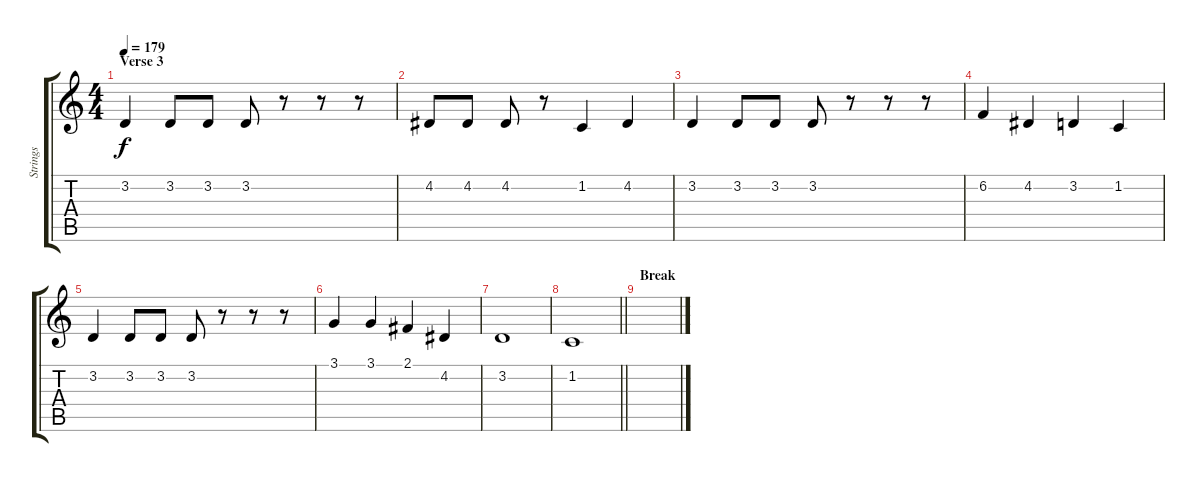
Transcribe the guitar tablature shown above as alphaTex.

\track ("Strings" "Strings") {instrument stringensemble1}
\staff {score tabs}
\tuning (E4 B3 G3 D3 A2 E2) {hide}
\ts (4 4)
\section ("" "Verse 3")
\tempo 179
\clef g2
\ks c
3.2.4{dy f} 3.2.8 3.2.8 3.2.8 r.8 r.8 r.8 |
4.2.8 4.2.8 4.2.8 r.8 1.2.4 4.2.4 |
3.2.4 3.2.8 3.2.8 3.2.8 r.8 r.8 r.8 |
6.2.4 4.2.4 3.2.4 1.2.4 |
3.2.4 3.2.8 3.2.8 3.2.8 r.8 r.8 r.8 |
3.1.4 3.1.4 2.1.4 4.2.4 |
3.2.1 |
\barLineRight lightlight
1.2.1 |
\section ("" "Break")
